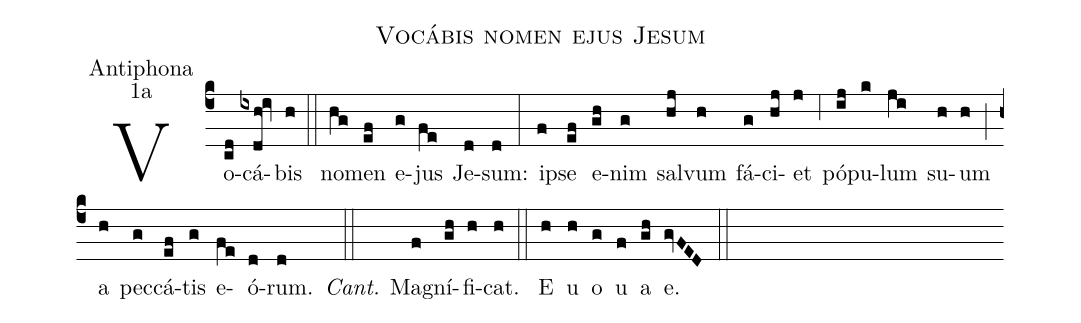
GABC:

name:Vocábis nomen ejus Jesum;
office-part:Antiphona;
mode:1a;
%%
(c4) Vo(cd)cá(ixdh!iv)bis(h) (::) no(hg)men(ef) e(g)jus(fe) Je(d)sum:(d) (:) i(f)pse(ef) e(gh)nim(g) sal(hj)vum(h) fá(g)ci(hj)et(j) (;6) pó(ij)pu(k)lum(ji) su(h)um(h) (;) a(h) pec(g)cá(ef)tis(g) e(fe)ó(d)rum.(d) (::)
<i>Cant.</i> M{a}(f)gní(gh)fi(h)cat.(h) (::)
<eu> E(h) u(h) o(g) u(f) a(gh) e.(gvFED) </eu>(::)
